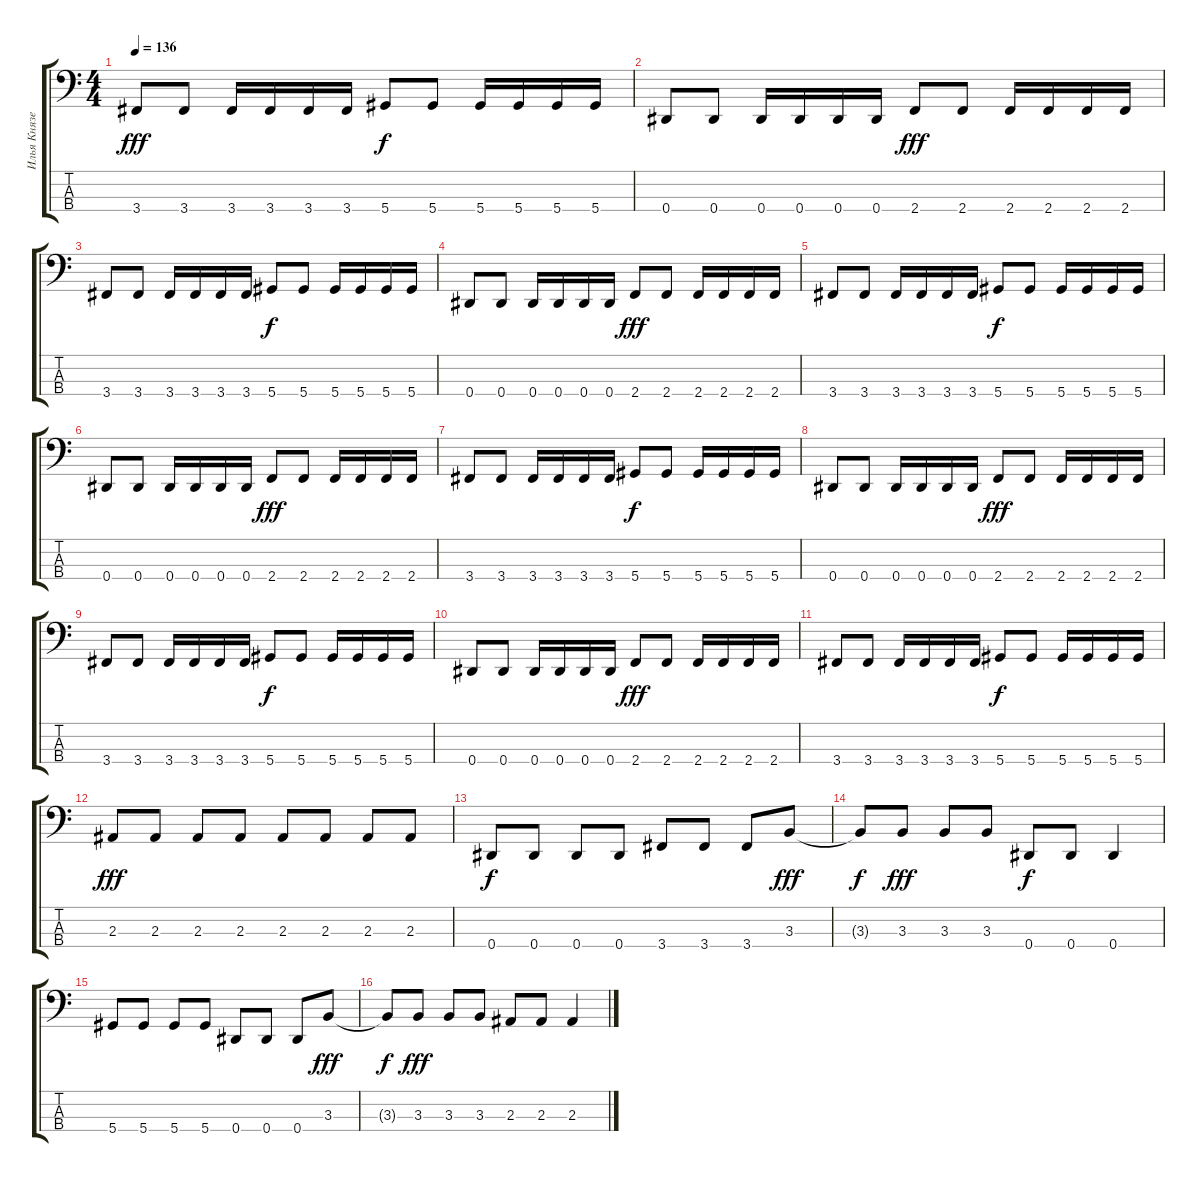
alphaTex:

\track ("Илья Князев" "Илья Князе") {instrument electricbassfinger}
\staff {score tabs}
\tuning (Gb2 Db2 Ab1 Eb1) {hide}
\ts (4 4)
\tempo 136
\clef f4
\ks c
3.4.8{dy fff} 3.4.8 3.4.16 3.4.16 3.4.16 3.4.16 5.4.8{dy f} 5.4.8 5.4.16 5.4.16 5.4.16 5.4.16 |
0.4.8 0.4.8 0.4.16 0.4.16 0.4.16 0.4.16 2.4.8{dy fff} 2.4.8 2.4.16 2.4.16 2.4.16 2.4.16 |
3.4.8 3.4.8 3.4.16 3.4.16 3.4.16 3.4.16 5.4.8{dy f} 5.4.8 5.4.16 5.4.16 5.4.16 5.4.16 |
0.4.8 0.4.8 0.4.16 0.4.16 0.4.16 0.4.16 2.4.8{dy fff} 2.4.8 2.4.16 2.4.16 2.4.16 2.4.16 |
3.4.8 3.4.8 3.4.16 3.4.16 3.4.16 3.4.16 5.4.8{dy f} 5.4.8 5.4.16 5.4.16 5.4.16 5.4.16 |
0.4.8 0.4.8 0.4.16 0.4.16 0.4.16 0.4.16 2.4.8{dy fff} 2.4.8 2.4.16 2.4.16 2.4.16 2.4.16 |
3.4.8 3.4.8 3.4.16 3.4.16 3.4.16 3.4.16 5.4.8{dy f} 5.4.8 5.4.16 5.4.16 5.4.16 5.4.16 |
0.4.8 0.4.8 0.4.16 0.4.16 0.4.16 0.4.16 2.4.8{dy fff} 2.4.8 2.4.16 2.4.16 2.4.16 2.4.16 |
3.4.8 3.4.8 3.4.16 3.4.16 3.4.16 3.4.16 5.4.8{dy f} 5.4.8 5.4.16 5.4.16 5.4.16 5.4.16 |
0.4.8 0.4.8 0.4.16 0.4.16 0.4.16 0.4.16 2.4.8{dy fff} 2.4.8 2.4.16 2.4.16 2.4.16 2.4.16 |
3.4.8 3.4.8 3.4.16 3.4.16 3.4.16 3.4.16 5.4.8{dy f} 5.4.8 5.4.16 5.4.16 5.4.16 5.4.16 |
2.3.8{dy fff} 2.3.8 2.3.8 2.3.8 2.3.8 2.3.8 2.3.8 2.3.8 |
0.4.8{dy f} 0.4.8 0.4.8 0.4.8 3.4.8 3.4.8 3.4.8 3.3.8{dy fff} |
3.3{t}.8{dy f} 3.3.8{dy fff} 3.3.8 3.3.8 0.4.8{dy f} 0.4.8 0.4.4 |
5.4.8 5.4.8 5.4.8 5.4.8 0.4.8 0.4.8 0.4.8 3.3.8{dy fff} |
3.3{t}.8{dy f} 3.3.8{dy fff} 3.3.8 3.3.8 2.3.8 2.3.8 2.3.4
